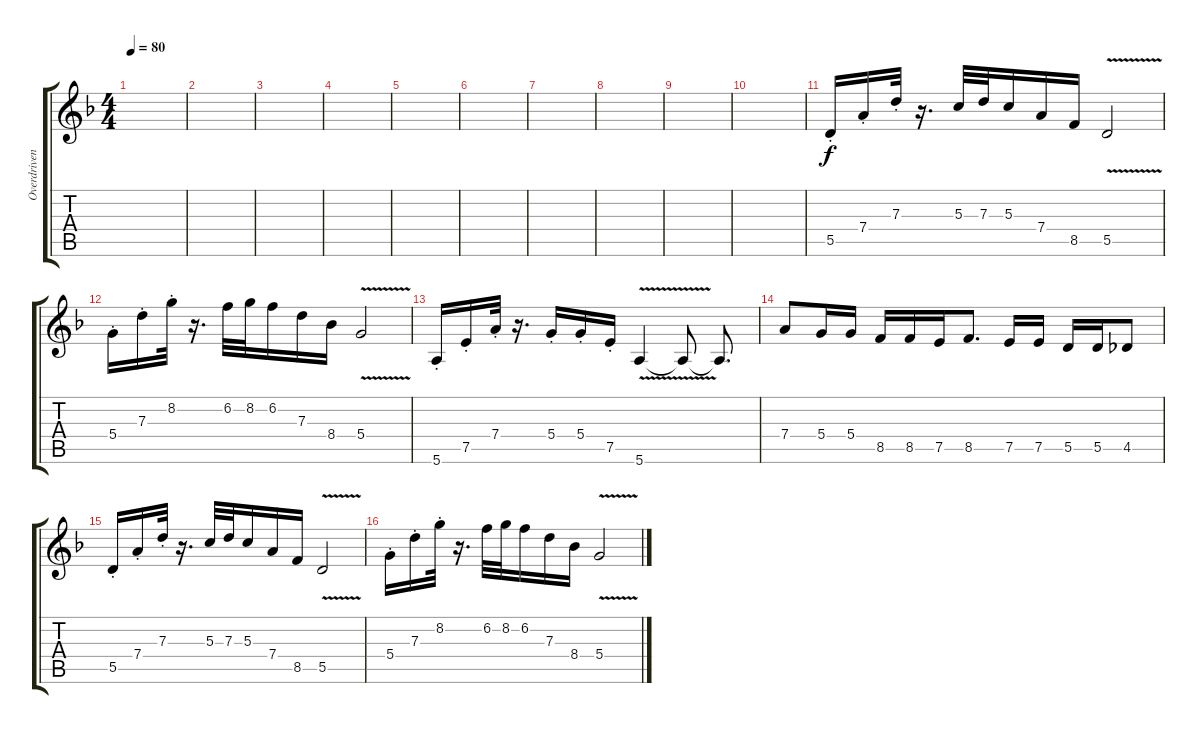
\track ("Overdriven guitar" "Overdriven") {instrument overdrivenguitar}
\staff {score tabs}
\tuning (E4 B3 G3 D3 A2 E2) {hide}
\ts (4 4)
\tempo 80
\clef g2
\ks dminor
|
|
|
|
|
|
|
|
|
|
5.5{st}.16 7.4{st}.16 7.3{st}.32 r.16{d} 5.3.32 7.3.32 5.3.16 7.4.16 8.5.16 5.5{v}.2 |
5.4{st}.16 7.3{st}.16 8.2{st}.32 r.16{d} 6.2.32 8.2.32 6.2.16 7.3.16 8.4.16 5.4{v}.2 |
5.6{st}.16 7.5{st}.16 7.4{st}.32 r.16{d} 5.4{st}.16 5.4{st}.16 7.5{st}.16 5.6{v}.4 5.6{t}.8 5.6{t}.8{d} |
7.4.8 5.4.16 5.4.16 8.5.16 8.5.16 7.5.16 8.5.8{d} 7.5.16 7.5.16 5.5.16 5.5.16 4.5.8 |
5.5{st}.16 7.4{st}.16 7.3{st}.32 r.16{d} 5.3.32 7.3.32 5.3.16 7.4.16 8.5.16 5.5{v}.2 |
5.4{st}.16 7.3{st}.16 8.2{st}.32 r.16{d} 6.2.32 8.2.32 6.2.16 7.3.16 8.4.16 5.4{v}.2
